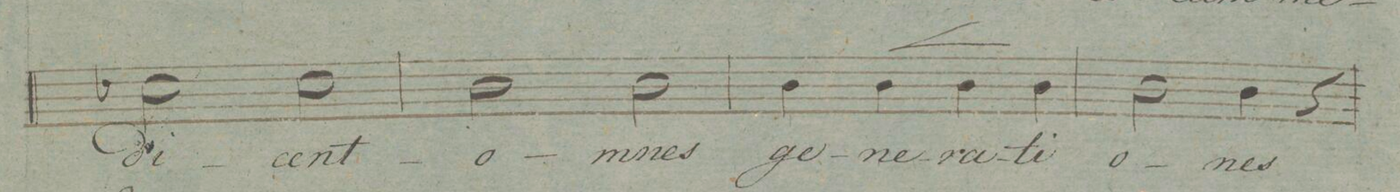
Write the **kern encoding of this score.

**kern	**text	**dynam
*I"Baſso.	*	*
*clefF4	*	*
*k[]	*	*
*met(c|)	*	*
*M2/2	*	*
2E-X\	-di-	.
2E-\	-cent	.
=39	=39	=39
2D\	om-	.
2D\	-nes	.
=40	=40	=40
4D\	ge-	.
4D\	-ne-	<
4D\	-ra-	.
4D\	-ti-	[
=41	=41	=41
2D\	-o-	.
4D\	-nes.	.
4r	.	.
=42	=42	=42
*-	*-	*-
